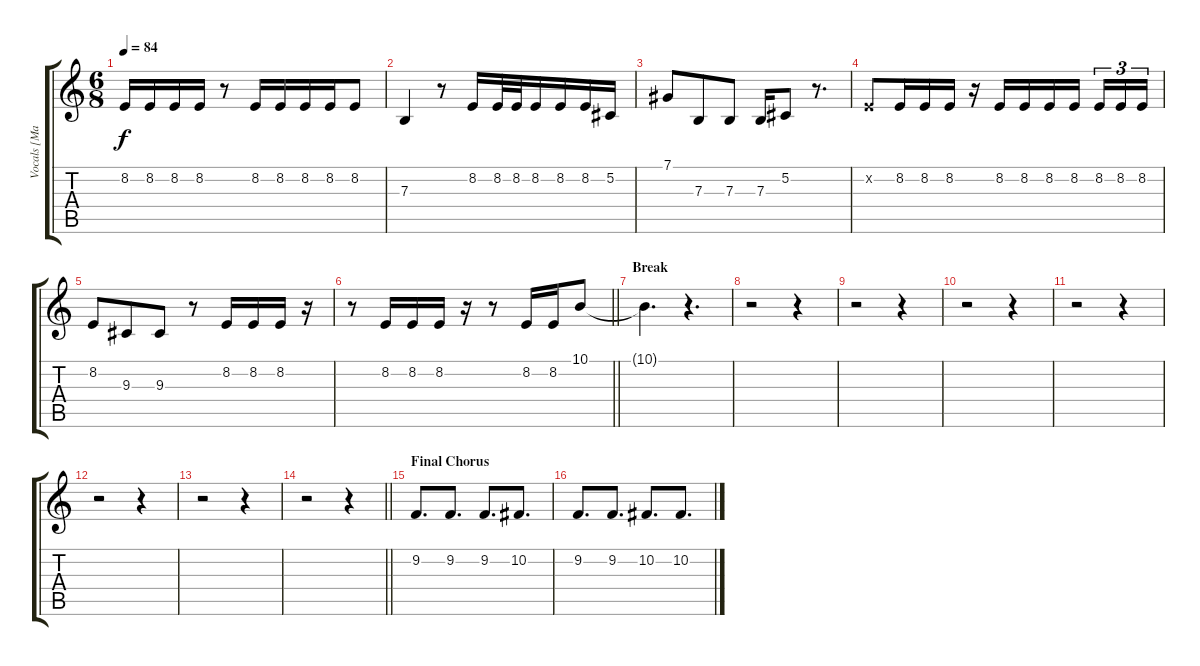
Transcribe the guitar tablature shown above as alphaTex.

\track ("Vocals [Maynard James Keenan]" "Vocals [Ma") {instrument altosax}
\staff {score tabs}
\tuning (Db4 Ab3 E3 B2 Gb2 Db2) {hide}
\ts (6 8)
\tempo 84
\clef g2
\ks c
8.2.16{dy f} 8.2.16 8.2.16 8.2.16 r.8 8.2.16 8.2.16 8.2.16 8.2.16 8.2.8 |
7.3.4 r.8 8.2.16 8.2.32 8.2.32 8.2.16 8.2.16 8.2.16 5.2.16 |
7.1.8 7.3.8 7.3.8 7.3.16 5.2.8 r.8{d} |
8.2{x}.8 8.2.16 8.2.16 8.2.16 r.16 8.2.16 8.2.16 8.2.16 8.2.16{beam splitsecondary} 8.2.16{tu (3 2)} 8.2.16{tu (3 2)} 8.2.16{tu (3 2)} |
8.2.8 9.3.8 9.3.8 r.8 8.2.16 8.2.16 8.2.16 r.16 |
\barLineRight lightlight
r.8 8.2.16 8.2.16 8.2.16 r.16 r.8 8.2.16 8.2.16 10.1.8 |
\section ("" "Break")
10.1{t}.4{d} r.4{d} |
r.2 r.4 |
r.2 r.4 |
r.2 r.4 |
r.2 r.4 |
r.2 r.4 |
r.2 r.4 |
\barLineRight lightlight
r.2 r.4 |
\section ("" "Final Chorus")
9.2.8{d} 9.2.8{d} 9.2.8{d} 10.2.8{d} |
9.2.8{d} 9.2.8{d} 10.2.8{d} 10.2.8{d}
